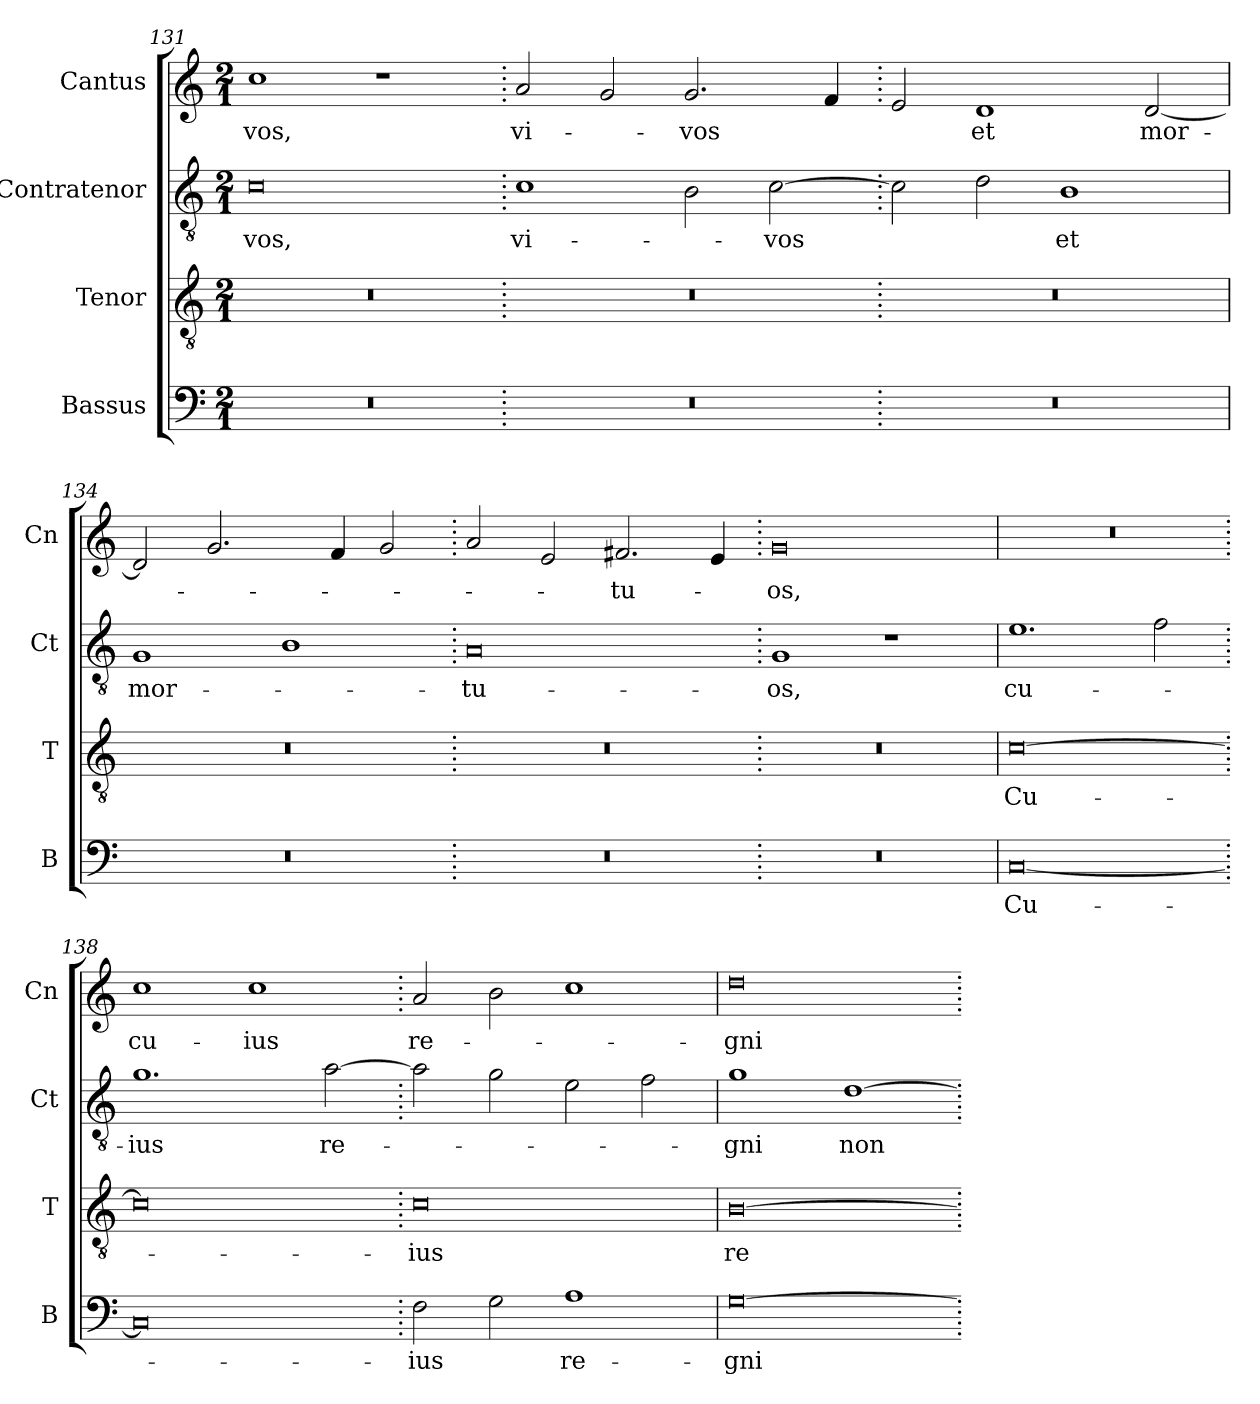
**kern	**text	**kern	**text	**kern	**text	**kern	**text
*part4	*part4	*part3	*part3	*part2	*part2	*part1	*part1
*staff4	*staff4	*staff3	*staff3	*staff2	*staff2	*staff1	*staff1
*I"Bassus	*	*I"Tenor	*	*I"Contratenor	*	*I"Cantus	*
*I'B	*	*I'T	*	*I'Ct	*	*I'Cn	*
*clefF4	*	*clefGv2	*	*clefGv2	*	*clefG2	*
*k[]	*	*k[]	*	*k[]	*	*k[]	*
*M2/1	*	*M2/1	*	*M2/1	*	*M2/1	*
=131	=131	=131	=131	=131	=131	=131	=131
0r	.	0r	.	0c	-vos,	1cc	-vos,
.	.	.	.	.	.	1r	.
=132.	=132.	=132.	=132.	=132.	=132.	=132.	=132.
0r	.	0r	.	1c	vi-	2a/	vi-
.	.	.	.	.	.	2g/	.
.	.	.	.	2B\	.	2.g/	-vos
.	.	.	.	[2c\	-vos	.	.
.	.	.	.	.	.	4f/	.
=133.	=133.	=133.	=133.	=133.	=133.	=133.	=133.
0r	.	0r	.	2c\]	.	2e/	.
.	.	.	.	2d\	.	1d	et
.	.	.	.	1B	et	.	.
.	.	.	.	.	.	[2d/	mor-
=134	=134	=134	=134	=134	=134	=134	=134
0r	.	0r	.	1G	mor-	2d/]	.
.	.	.	.	.	.	2.g/	.
.	.	.	.	1B	.	.	.
.	.	.	.	.	.	4f/	.
.	.	.	.	.	.	2g/	.
=135.	=135.	=135.	=135.	=135.	=135.	=135.	=135.
0r	.	0r	.	0A	-tu-	2a/	.
.	.	.	.	.	.	2e/	.
.	.	.	.	.	.	2.f#X/	-tu-
.	.	.	.	.	.	4e/	.
=136.	=136.	=136.	=136.	=136.	=136.	=136.	=136.
0r	.	0r	.	1G	-os,	0g	-os,
.	.	.	.	1r	.	.	.
=137	=137	=137	=137	=137	=137	=137	=137
[0C	Cu-	[0c	Cu-	1.e	cu-	0r	.
.	.	.	.	2f\	.	.	.
=138.	=138.	=138.	=138.	=138.	=138.	=138.	=138.
0C]	.	0c]	.	1.g	-ius	1cc	cu-
.	.	.	.	.	.	1cc	-ius
.	.	.	.	[2a\	re-	.	.
=139.	=139.	=139.	=139.	=139.	=139.	=139.	=139.
2F\	-ius	0c	-ius	2a\]	.	2a/	re-
2G\	.	.	.	2g\	.	2b\	.
1A	re-	.	.	2e\	.	1cc	.
.	.	.	.	2f\	.	.	.
=140	=140	=140	=140	=140	=140	=140	=140
[0G	-gni	[0B	re-	1g	-gni	0dd	-gni
.	.	.	.	[1d	non	.	.
=.	=.	=.	=.	=.	=.	=.	=.
*-	*-	*-	*-	*-	*-	*-	*-
